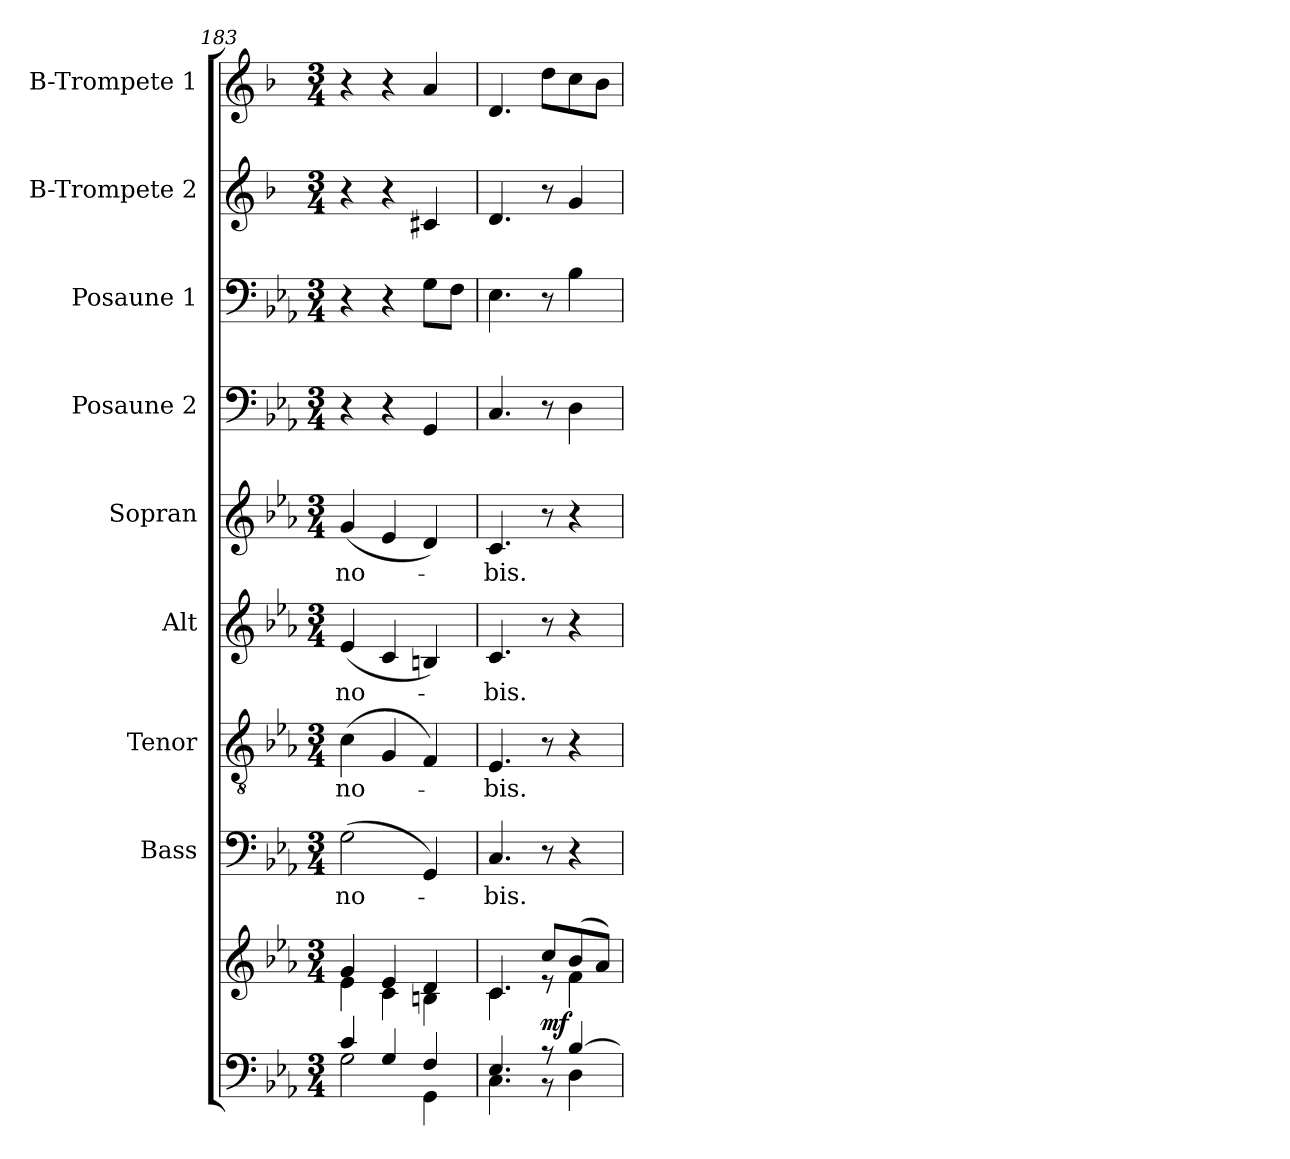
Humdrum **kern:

**kern	**kern	**dynam	**kern	**text	**kern	**text	**kern	**text	**kern	**text	**kern	**kern	**kern	**kern
*part9	*part9	*part9	*part8	*part8	*part7	*part7	*part6	*part6	*part5	*part5	*part4	*part3	*part2	*part1
*staff10	*staff9	*staff9/10	*staff8	*staff8	*staff7	*staff7	*staff6	*staff6	*staff5	*staff5	*staff4	*staff3	*staff2	*staff1
*	*	*	*I"Bass	*	*I"Tenor	*	*I"Alt	*	*I"Sopran	*	*I"Posaune 2	*I"Posaune 1	*I"B-Trompete 2	*I"B-Trompete 1
*	*	*	*I'B.	*	*I'T.	*	*I'A.	*	*I'S.	*	*I'Pos. 2	*I'Pos. 1	*I'B Trp. 2	*I'B Trp. 1
!!LO:PB:g=z
*clefF4	*clefG2	*	*clefF4	*	*clefGv2	*	*clefG2	*	*clefG2	*	*clefF4	*clefF4	*clefG2	*clefG2
*	*	*	*	*	*	*	*	*	*	*	*	*	*ITrd1c2	*ITrd1c2
*k[b-e-a-]	*k[b-e-a-]	*	*k[b-e-a-]	*	*k[b-e-a-]	*	*k[b-e-a-]	*	*k[b-e-a-]	*	*k[b-e-a-]	*k[b-e-a-]	*k[b-e-a-]	*k[b-e-a-]
*E-:	*E-:	*	*E-:	*	*E-:	*	*E-:	*	*E-:	*	*E-:	*E-:	*E-:	*E-:
*M3/4	*M3/4	*	*M3/4	*	*M3/4	*	*M3/4	*	*M3/4	*	*M3/4	*M3/4	*M3/4	*M3/4
=183	=183	=183	=183	=183	=183	=183	=183	=183	=183	=183	=183	=183	=183	=183
*^	*^	*	*	*	*	*	*	*	*	*	*	*	*	*
!	!	!	!	!	!	!LO:LY:b	!	!LO:LY:b	!	!LO:LY:b	!	!LO:LY:b	!	!	!	!
4c/	2G\	4g/	4e-\	.	(>2G\	no-	(>4c\	no-	(<4e-/	no-	(<4g/	no-	4r	4r	4r	4r
4G/	.	4e-/	4c\	.	.	.	4G/	.	4c/	.	4e-/	.	4r	4r	4r	4r
4F/	4GG\	4d/	4Bn\	.	4GG/)	.	4F/)	.	4Bn/)	.	4d/)	.	4GG/	8G\L	4Bn/	4g/
.	.	.	.	.	.	.	.	.	.	.	.	.	.	8F\J	.	.
=184	=184	=184	=184	=184	=184	=184	=184	=184	=184	=184	=184	=184	=184	=184	=184	=184
!	!	!	!	!	!	!LO:LY:b	!	!LO:LY:b	!	!LO:LY:b	!	!LO:LY:b	!	!	!	!
4.E-/	4.C\	4.c/	4.c\	.	4.C/	-bis.	4.E-/	-bis.	4.c/	-bis.	4.c/	-bis.	4.C/	4.E-\	4.c/	4.c/
!	!	!	!	!LO:DY:b	!	!	!	!	!	!	!	!	!	!	!	!
8r	8r	8cc/L	8re	mf	8r	.	8r	.	8r	.	8r	.	8r	8r	8r	8cc\L
[>4B-/	4D\	(>8b-/	4f\	.	4r	.	4r	.	4r	.	4r	.	4D\	4B-\	4f/	8b-\
.	.	8a-/J)	.	.	.	.	.	.	.	.	.	.	.	.	.	8a-\J
*v	*v	*	*	*	*	*	*	*	*	*	*	*	*	*	*	*
*	*v	*v	*	*	*	*	*	*	*	*	*	*	*	*	*
=	=	=	=	=	=	=	=	=	=	=	=	=	=	=
*-	*-	*-	*-	*-	*-	*-	*-	*-	*-	*-	*-	*-	*-	*-
